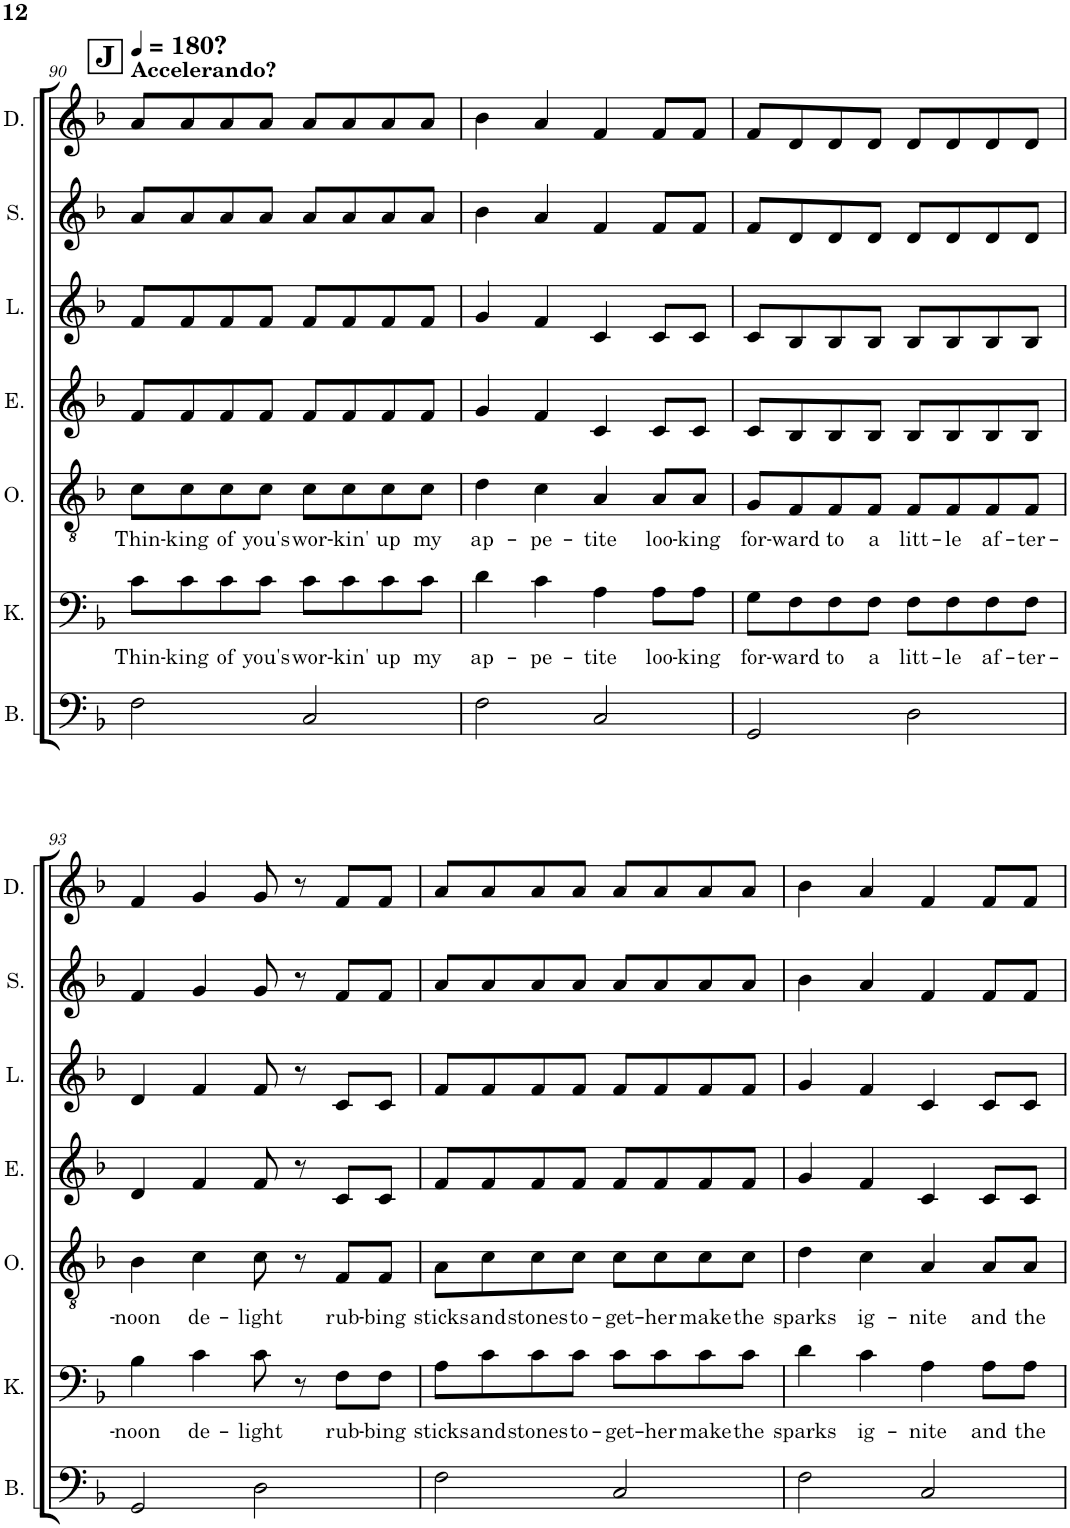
**kern	**kern	**text	**kern	**text	**kern	**kern	**kern	**kern
*part7	*part6	*part6	*part5	*part5	*part4	*part3	*part2	*part1
*staff7	*staff6	*staff6	*staff5	*staff5	*staff4	*staff3	*staff2	*staff1
*I"Bacon	*I"Kat	*	*I"Orwen	*	*I"Elisabet	*I"Libby	*I"Shakespeare	*I"Drake
*I'B.	*I'K.	*	*I'O.	*	*I'E.	*I'L.	*I'S.	*I'D.
!!LO:PB:g=z
*clefF4	*clefF4	*	*clefGv2	*	*clefG2	*clefG2	*clefG2	*clefG2
*k[b-]	*k[b-]	*	*k[b-]	*	*k[b-]	*k[b-]	*k[b-]	*k[b-]
*M2/2	*M2/2	*	*M2/2	*	*M2/2	*M2/2	*M2/2	*M2/2
*met(c|)	*met(c|)	*	*met(c|)	*	*met(c|)	*met(c|)	*met(c|)	*met(c|)
*MM180	*MM180	*	*MM180	*	*MM180	*MM180	*MM180	*MM180
!!LO:REH:place=s1:a:B:cj:fs=14:t=J
=90	=90	=90	=90	=90	=90	=90	=90	=90
!	!	!	!	!	!	!	!	!LO:TX:a:B:t=?
!	!	!	!	!	!	!	!	!LO:TX:a:B:t=Accelerando?
!	!	!LO:LY:b	!	!LO:LY:b	!	!	!	!
2F\	8c\L	Thin-	8c\L	Thin-	8f/L	8f/L	8a/L	8a/L
!	!	!LO:LY:b	!	!LO:LY:b	!	!	!	!
.	8c\	-king	8c\	-king	8f/	8f/	8a/	8a/
!	!	!LO:LY:b	!	!LO:LY:b	!	!	!	!
.	8c\	of	8c\	of	8f/	8f/	8a/	8a/
!	!	!LO:LY:b	!	!LO:LY:b	!	!	!	!
.	8c\J	you's	8c\J	you's	8f/J	8f/J	8a/J	8a/J
!	!	!LO:LY:b	!	!LO:LY:b	!	!	!	!
2C/	8c\L	wor-	8c\L	wor-	8f/L	8f/L	8a/L	8a/L
!	!	!LO:LY:b	!	!LO:LY:b	!	!	!	!
.	8c\	-kin'	8c\	-kin'	8f/	8f/	8a/	8a/
!	!	!LO:LY:b	!	!LO:LY:b	!	!	!	!
.	8c\	up	8c\	up	8f/	8f/	8a/	8a/
!	!	!LO:LY:b	!	!LO:LY:b	!	!	!	!
.	8c\J	my	8c\J	my	8f/J	8f/J	8a/J	8a/J
=91	=91	=91	=91	=91	=91	=91	=91	=91
!	!	!LO:LY:b	!	!LO:LY:b	!	!	!	!
2F\	4d\	ap-	4d\	ap-	4g/	4g/	4b-\	4b-\
!	!	!LO:LY:b	!	!LO:LY:b	!	!	!	!
.	4c\	-pe-	4c\	-pe-	4f/	4f/	4a/	4a/
!	!	!LO:LY:b	!	!LO:LY:b	!	!	!	!
2C/	4A\	-tite	4A/	-tite	4c/	4c/	4f/	4f/
!	!	!LO:LY:b	!	!LO:LY:b	!	!	!	!
.	8A\L	loo-	8A/L	loo-	8c/L	8c/L	8f/L	8f/L
!	!	!LO:LY:b	!	!LO:LY:b	!	!	!	!
.	8A\J	-king	8A/J	-king	8c/J	8c/J	8f/J	8f/J
=92	=92	=92	=92	=92	=92	=92	=92	=92
!	!	!LO:LY:b	!	!LO:LY:b	!	!	!	!
2GG/	8G\L	for-	8G/L	for-	8c/L	8c/L	8f/L	8f/L
!	!	!LO:LY:b	!	!LO:LY:b	!	!	!	!
.	8F\	-ward	8F/	-ward	8B-/	8B-/	8d/	8d/
!	!	!LO:LY:b	!	!LO:LY:b	!	!	!	!
.	8F\	to	8F/	to	8B-/	8B-/	8d/	8d/
!	!	!LO:LY:b	!	!LO:LY:b	!	!	!	!
.	8F\J	a	8F/J	a	8B-/J	8B-/J	8d/J	8d/J
!	!	!LO:LY:b	!	!LO:LY:b	!	!	!	!
2D\	8F\L	litt-	8F/L	litt-	8B-/L	8B-/L	8d/L	8d/L
!	!	!LO:LY:b	!	!LO:LY:b	!	!	!	!
.	8F\	-le	8F/	-le	8B-/	8B-/	8d/	8d/
!	!	!LO:LY:b	!	!LO:LY:b	!	!	!	!
.	8F\	af-	8F/	af-	8B-/	8B-/	8d/	8d/
!	!	!LO:LY:b	!	!LO:LY:b	!	!	!	!
.	8F\J	-ter-	8F/J	-ter-	8B-/J	8B-/J	8d/J	8d/J
!!LO:LB:g=z
=93	=93	=93	=93	=93	=93	=93	=93	=93
!	!	!LO:LY:b	!	!LO:LY:b	!	!	!	!
2GG/	4B-\	-noon	4B-\	-noon	4d/	4d/	4f/	4f/
!	!	!LO:LY:b	!	!LO:LY:b	!	!	!	!
.	4c\	de-	4c\	de-	4f/	4f/	4g/	4g/
!	!	!LO:LY:b	!	!LO:LY:b	!	!	!	!
2D\	8c\	-light	8c\	-light	8f/	8f/	8g/	8g/
.	8r	.	8r	.	8r	8r	8r	8r
!	!	!LO:LY:b	!	!LO:LY:b	!	!	!	!
.	8F\L	rub-	8F/L	rub-	8c/L	8c/L	8f/L	8f/L
!	!	!LO:LY:b	!	!LO:LY:b	!	!	!	!
.	8F\J	-bing	8F/J	-bing	8c/J	8c/J	8f/J	8f/J
=94	=94	=94	=94	=94	=94	=94	=94	=94
!	!	!LO:LY:b	!	!LO:LY:b	!	!	!	!
2F\	8A\L	sticks	8A\L	sticks	8f/L	8f/L	8a/L	8a/L
!	!	!LO:LY:b	!	!LO:LY:b	!	!	!	!
.	8c\	and	8c\	and	8f/	8f/	8a/	8a/
!	!	!LO:LY:b	!	!LO:LY:b	!	!	!	!
.	8c\	stones	8c\	stones	8f/	8f/	8a/	8a/
!	!	!LO:LY:b	!	!LO:LY:b	!	!	!	!
.	8c\J	to-	8c\J	to-	8f/J	8f/J	8a/J	8a/J
!	!	!LO:LY:b	!	!LO:LY:b	!	!	!	!
2C/	8c\L	-get-	8c\L	-get-	8f/L	8f/L	8a/L	8a/L
!	!	!LO:LY:b	!	!LO:LY:b	!	!	!	!
.	8c\	-her	8c\	-her	8f/	8f/	8a/	8a/
!	!	!LO:LY:b	!	!LO:LY:b	!	!	!	!
.	8c\	make	8c\	make	8f/	8f/	8a/	8a/
!	!	!LO:LY:b	!	!LO:LY:b	!	!	!	!
.	8c\J	the	8c\J	the	8f/J	8f/J	8a/J	8a/J
=95	=95	=95	=95	=95	=95	=95	=95	=95
!	!	!LO:LY:b	!	!LO:LY:b	!	!	!	!
2F\	4d\	sparks	4d\	sparks	4g/	4g/	4b-\	4b-\
!	!	!LO:LY:b	!	!LO:LY:b	!	!	!	!
.	4c\	ig-	4c\	ig-	4f/	4f/	4a/	4a/
!	!	!LO:LY:b	!	!LO:LY:b	!	!	!	!
2C/	4A\	-nite	4A/	-nite	4c/	4c/	4f/	4f/
!	!	!LO:LY:b	!	!LO:LY:b	!	!	!	!
.	8A\L	and	8A/L	and	8c/L	8c/L	8f/L	8f/L
!	!	!LO:LY:b	!	!LO:LY:b	!	!	!	!
.	8A\J	the	8A/J	the	8c/J	8c/J	8f/J	8f/J
=	=	=	=	=	=	=	=	=
*-	*-	*-	*-	*-	*-	*-	*-	*-
